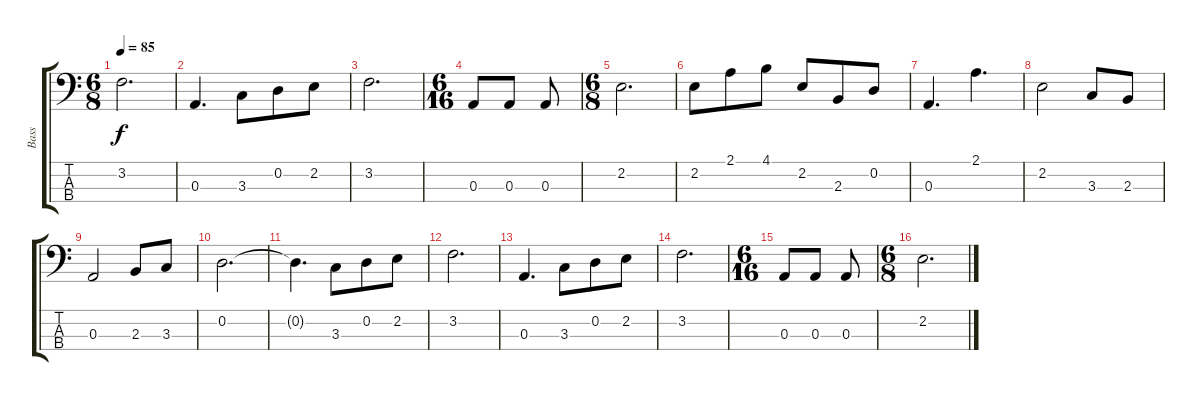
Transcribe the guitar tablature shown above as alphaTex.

\track ("Bass" "Bass") {instrument electricbassfinger}
\staff {score tabs}
\tuning (G2 D2 A1 E1) {hide}
\ts (6 8)
\tempo 85
\clef f4
\ks c
3.2.2{d dy f} |
0.3.4{d} 3.3.8 0.2.8 2.2.8 |
3.2.2{d} |
\ts (6 16)
0.3.8 0.3.8 0.3.8 |
\ts (6 8)
2.2.2{d} |
2.2.8 2.1.8 4.1.8 2.2.8 2.3.8 0.2.8 |
0.3.4{d} 2.1.4{d} |
2.2.2 3.3.8 2.3.8 |
0.3.2 2.3.8 3.3.8 |
0.2.2{d} |
0.2{t}.4{d} 3.3.8 0.2.8 2.2.8 |
3.2.2{d} |
0.3.4{d} 3.3.8 0.2.8 2.2.8 |
3.2.2{d} |
\ts (6 16)
0.3.8 0.3.8 0.3.8 |
\ts (6 8)
2.2.2{d}
